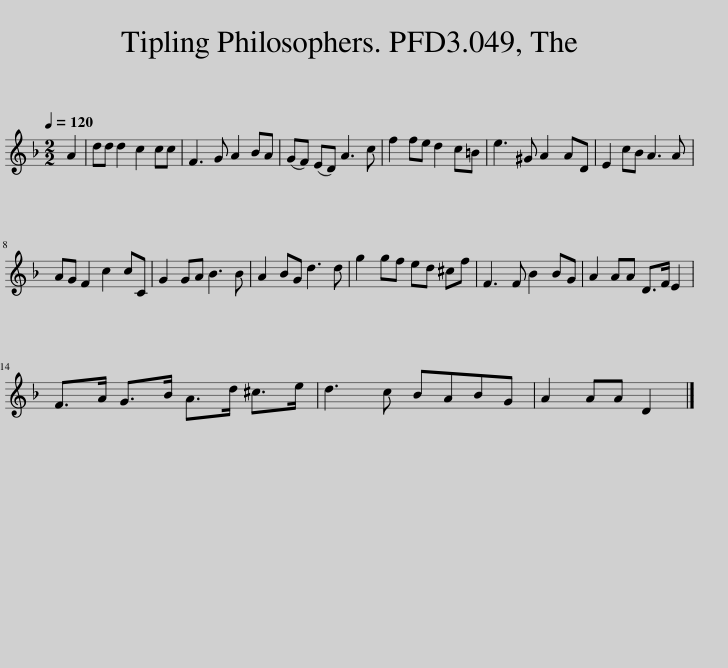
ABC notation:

X:1
L:1/8
Q:1/4=120
M:2/2
I:linebreak $
K:Dmin
V:1 treble
V:1
 A2 | dd d2 c2 cc | F3 G A2 BA | (GF) (ED) A3 c | f2 fe d2 c=B | %5
 e3 ^G A2 AD | E2 cB A3 A |$ AG F2 c2 cC | G2 GA B3 B | A2 BG d3 d | %10
 g2 gf ed ^cf | F3 F B2 BG | A2 AA D>F E2 |$ F>A G>B A>d ^c>e | d3 c BABG | %15
 A2 AA D2 |] %16
